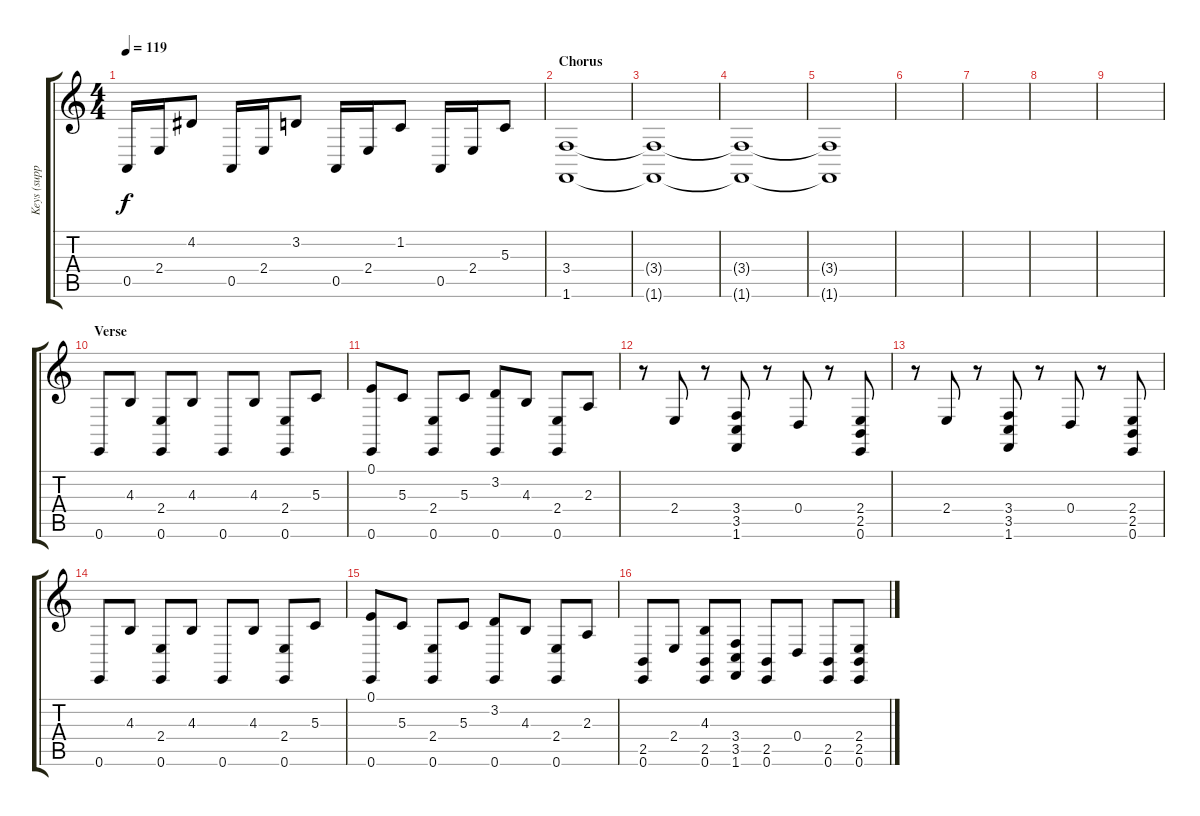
\track ("Keys (support/background)" "Keys (supp") {instrument drawbarorgan}
\staff {score tabs}
\tuning (E4 B3 G3 D3 A2 E2) {hide}
\ts (4 4)
\tempo 119
\clef g2
\ks c
0.5.16{dy f} 2.4.16 4.2.8 0.5.16 2.4.16 3.2.8 0.5.16 2.4.16 1.2.8 0.5.16 2.4.16 5.3.8 |
\section ("" "Chorus")
(3.4 1.6).1{volume 0} |
(3.4{t} 1.6{t}).1 |
(3.4{t} 1.6{t}).1 |
(3.4{t} 1.6{t}).1 |
|
|
|
|
\section ("" "Verse")
0.6.8{volume 12} 4.3.8 (2.4 0.6).8 4.3.8 0.6.8 4.3.8 (2.4 0.6).8 5.3.8 |
(0.1 0.6).8 5.3.8 (2.4 0.6).8 5.3.8 (3.2 0.6).8 4.3.8 (2.4 0.6).8 2.3.8 |
r.8 2.4.8 r.8 (3.4 3.5 1.6).8 r.8 0.4.8 r.8 (2.4 2.5 0.6).8 |
r.8 2.4.8 r.8 (3.4 3.5 1.6).8 r.8 0.4.8 r.8 (2.4 2.5 0.6).8 |
0.6.8 4.3.8 (2.4 0.6).8 4.3.8 0.6.8 4.3.8 (2.4 0.6).8 5.3.8 |
(0.1 0.6).8 5.3.8 (2.4 0.6).8 5.3.8 (3.2 0.6).8 4.3.8 (2.4 0.6).8 2.3.8 |
(2.5 0.6).8 2.4.8 (4.3 2.5 0.6).8 (3.4 3.5 1.6).8 (2.5 0.6).8 0.4.8 (2.5 0.6).8 (2.4 2.5 0.6).8
